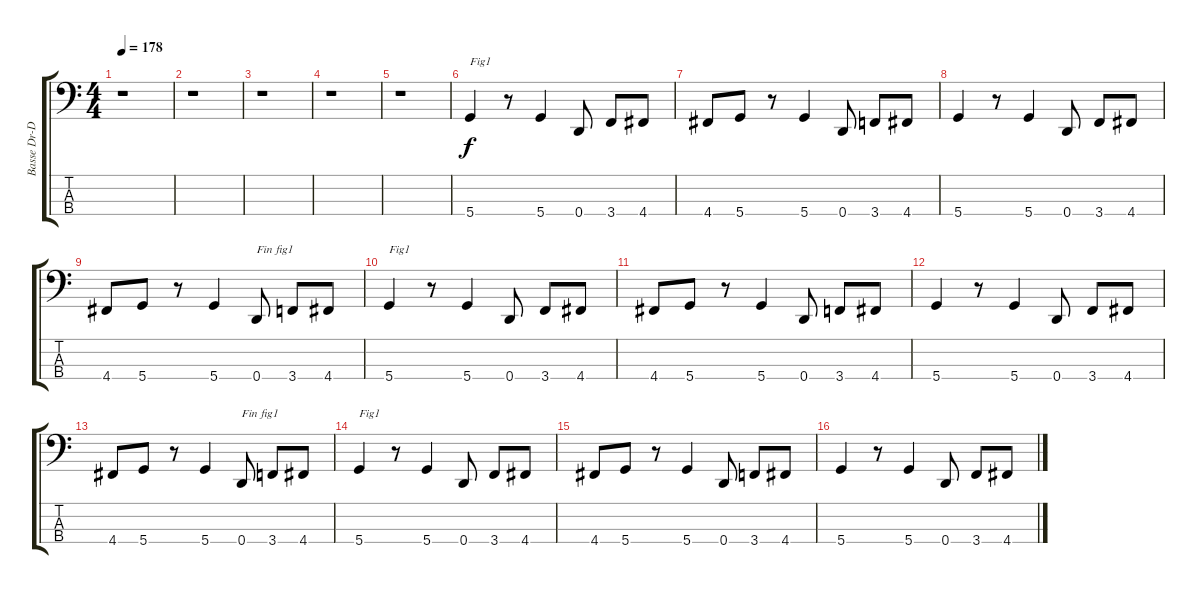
\track ("Basse Dr-D" "Basse Dr-D") {instrument electricbasspick}
\staff {score tabs}
\tuning (G2 D2 A1 D1) {hide}
\ts (4 4)
\tempo 178
\clef f4
\ks c
r.1{dy f instrument electricbasspick} |
r.1 |
r.1 |
r.1 |
r.1 |
5.4.4{txt "Fig1"} r.8 5.4.4 0.4.8 3.4.8 4.4.8 |
4.4.8 5.4.8 r.8 5.4.4 0.4.8 3.4.8 4.4.8 |
5.4.4 r.8 5.4.4 0.4.8 3.4.8 4.4.8 |
4.4.8 5.4.8 r.8 5.4.4 0.4.8{txt "Fin fig1"} 3.4.8 4.4.8 |
5.4.4{txt "Fig1"} r.8 5.4.4 0.4.8 3.4.8 4.4.8 |
4.4.8 5.4.8 r.8 5.4.4 0.4.8 3.4.8 4.4.8 |
5.4.4 r.8 5.4.4 0.4.8 3.4.8 4.4.8 |
4.4.8 5.4.8 r.8 5.4.4 0.4.8{txt "Fin fig1"} 3.4.8 4.4.8 |
5.4.4{txt "Fig1"} r.8 5.4.4 0.4.8 3.4.8 4.4.8 |
4.4.8 5.4.8 r.8 5.4.4 0.4.8 3.4.8 4.4.8 |
5.4.4 r.8 5.4.4 0.4.8 3.4.8 4.4.8
